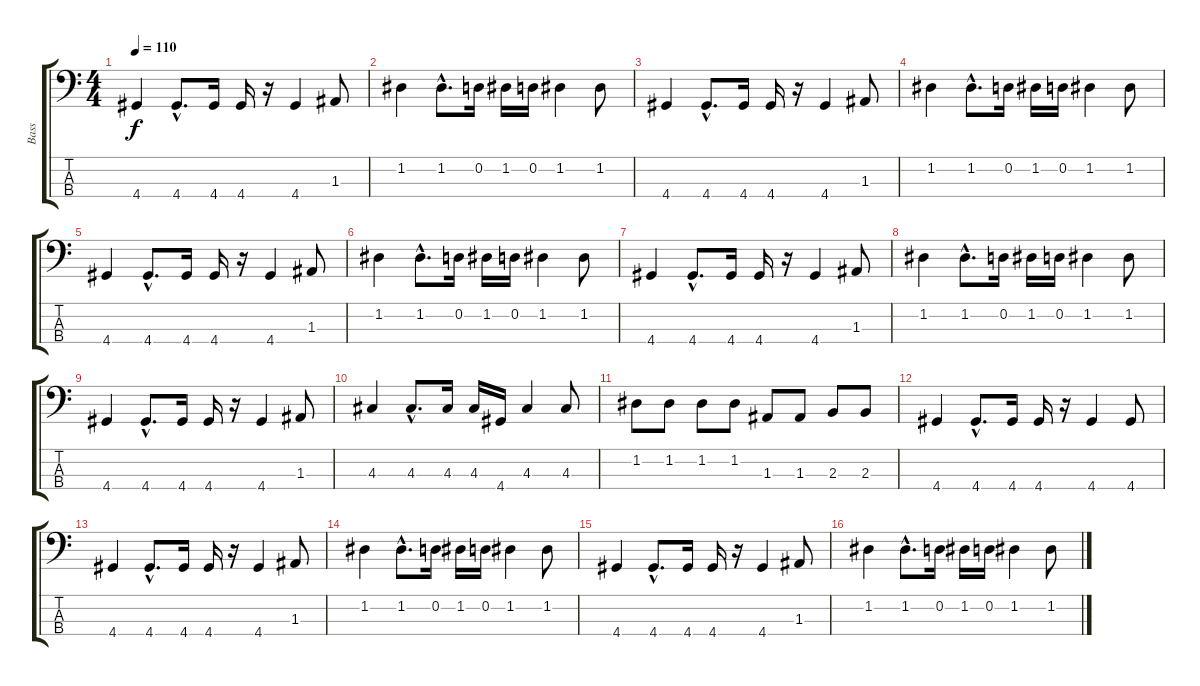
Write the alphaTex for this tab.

\track ("Bass" "Bass") {instrument electricbassfinger}
\staff {score tabs}
\tuning (G2 D2 A1 E1) {hide}
\ts (4 4)
\tempo 110
\clef f4
\ks c
4.4.4{dy f instrument electricbassfinger} 4.4{hac}.8{d} 4.4.16 4.4.16 r.16 4.4.4 1.3.8 |
1.2.4 1.2{hac}.8{d} 0.2.16 1.2.16 0.2.16 1.2.4 1.2.8 |
4.4.4 4.4{hac}.8{d} 4.4.16 4.4.16 r.16 4.4.4 1.3.8 |
1.2.4 1.2{hac}.8{d} 0.2.16 1.2.16 0.2.16 1.2.4 1.2.8 |
4.4.4 4.4{hac}.8{d} 4.4.16 4.4.16 r.16 4.4.4 1.3.8 |
1.2.4 1.2{hac}.8{d} 0.2.16 1.2.16 0.2.16 1.2.4 1.2.8 |
4.4.4 4.4{hac}.8{d} 4.4.16 4.4.16 r.16 4.4.4 1.3.8 |
1.2.4 1.2{hac}.8{d} 0.2.16 1.2.16 0.2.16 1.2.4 1.2.8 |
4.4.4 4.4{hac}.8{d} 4.4.16 4.4.16 r.16 4.4.4 1.3.8 |
4.3.4 4.3{hac}.8{d} 4.3.16 4.3.16 4.4.16 4.3.4 4.3.8 |
1.2.8 1.2.8 1.2.8 1.2.8 1.3.8 1.3.8 2.3.8 2.3.8 |
4.4.4 4.4{hac}.8{d} 4.4.16 4.4.16 r.16 4.4.4 4.4.8 |
4.4.4 4.4{hac}.8{d} 4.4.16 4.4.16 r.16 4.4.4 1.3.8 |
1.2.4 1.2{hac}.8{d} 0.2.16 1.2.16 0.2.16 1.2.4 1.2.8 |
4.4.4 4.4{hac}.8{d} 4.4.16 4.4.16 r.16 4.4.4 1.3.8 |
1.2.4 1.2{hac}.8{d} 0.2.16 1.2.16 0.2.16 1.2.4 1.2.8
